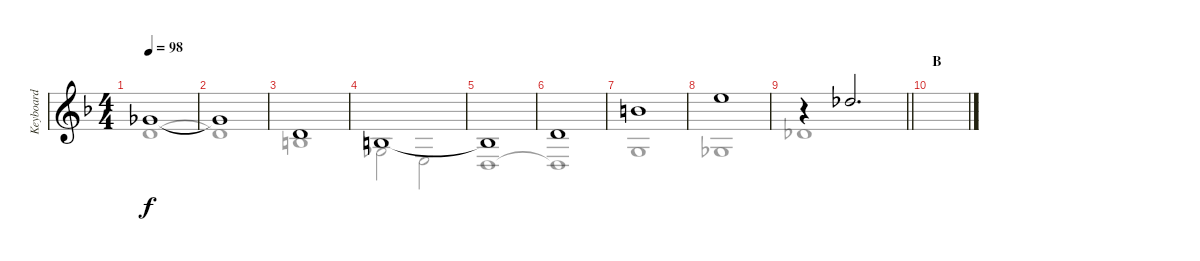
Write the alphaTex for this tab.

\track ("Keyboard" "Keyboard") {instrument stringensemble1}
\staff {score}
\tuning (Db4 Ab3 E3 B2 Gb2 Db2) {hide}
\voice
\ts (4 4)
\tempo 98
\clef g2
\ks f
5.1{t}.1{dy f} |
5.1{t}.1 |
1.1.1 |
3.2.1 |
3.2{t}.1 |
1.1.1 |
10.1.1 |
15.1.1 |
\barLineRight lightlight
r.4 12.1.2{d} |
\section ("" "B")
|
|
|
|
|
|
\voice
\clef g2
\ottava regular
\simile none
\ks f
6.2{t}.1{dy f} |
6.2{t}.1 |
3.2.1 |
2.3.2 0.3.2 |
3.4.1 |
3.4{t}.1 |
3.3.1 |
2.3.1 |
\barLineRight lightlight
5.2.1 |
|
|
|
|
|
|
